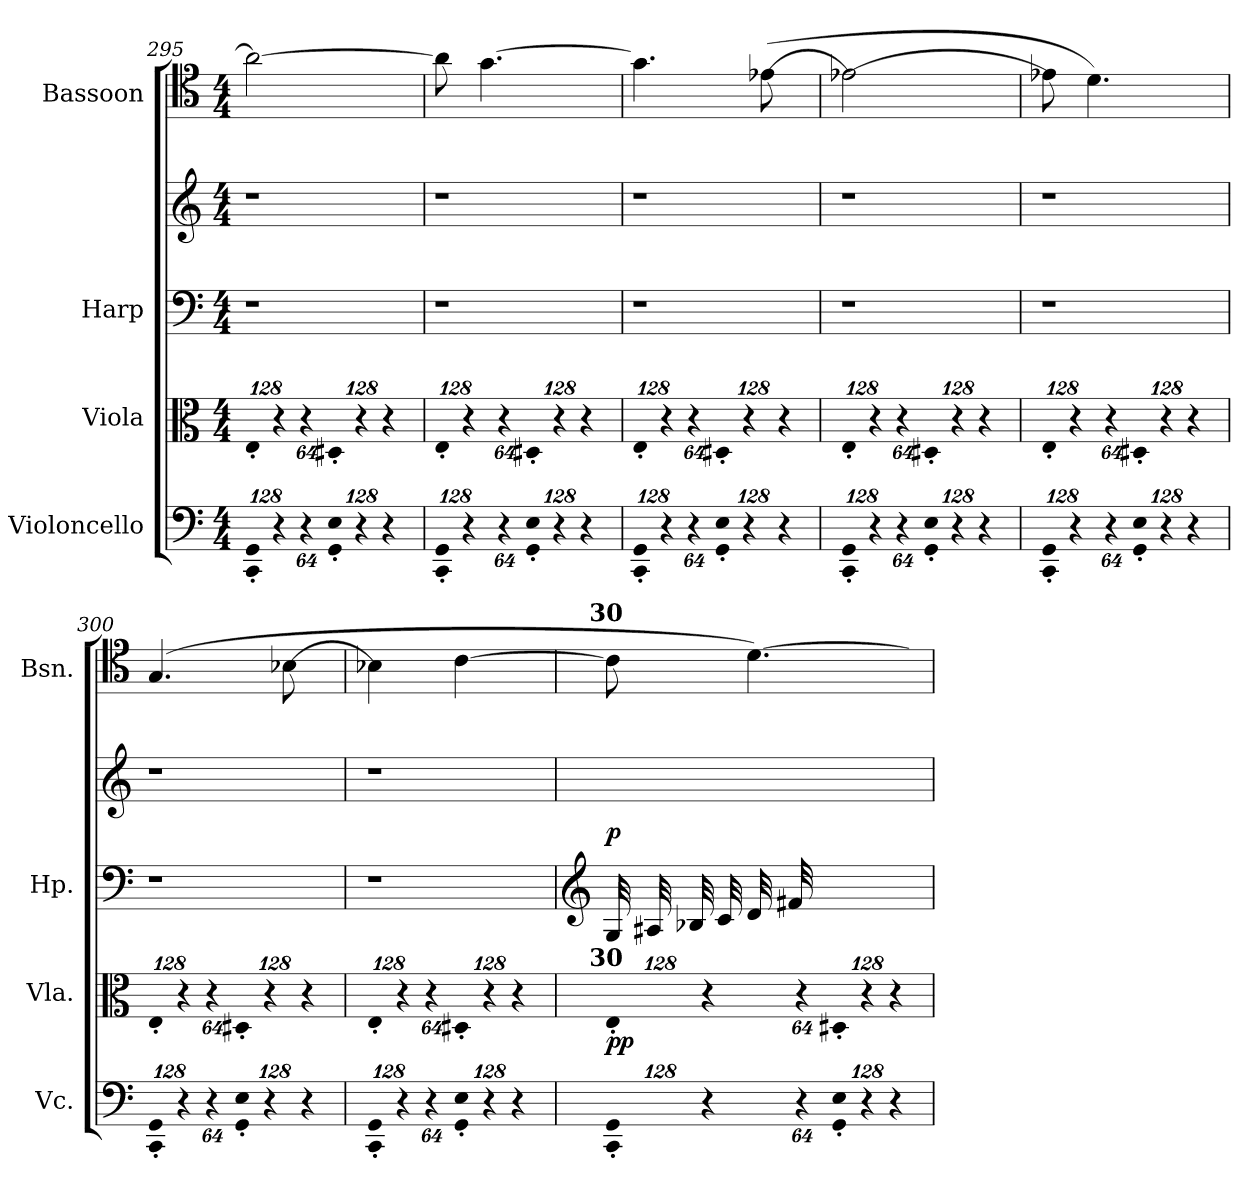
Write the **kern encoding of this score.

**kern	**kern	**dynam	**kern	**kern	**dynam	**kern
*part4	*part3	*part3	*part2	*part2	*part2	*part1
*staff5	*staff4	*staff4	*staff3	*staff2	*staff2/3	*staff1
*I"Violoncello	*I"Viola	*	*I"Harp	*	*	*I"Bassoon
*I'Vc.	*I'Vla.	*	*I'Hp.	*	*	*I'Bsn.
!!LO:PB:g=z
*clefF4	*clefC3	*	*clefF4	*clefG2	*	*clefC4
*k[]	*k[]	*	*k[]	*k[]	*	*k[]
*C:	*C:	*	*C:	*C:	*	*C:
*M4/4	*M4/4	*	*M4/4	*M4/4	*	*M4/4
*Xbrackettup	*	*	*	*	*	*
=295	=295	=295	=295	=295	=295	=295
!LO:N:vis=8	!	!	!	!	!	!
*	*Xbrackettup	*	*	*	*	*
!	!LO:N:vis=8	!	!LO:N:vis=1	!LO:N:vis=1	!	!
1024%85CCi/' 1024%85GGi'	1024%85E'i/	.	2r	2r	.	2ai\_>
!LO:N:vis=8	!LO:N:vis=8	!	!	!	!	!
1024%85r	1024%85r	.	.	.	.	.
!LO:N:vis=8	!LO:N:vis=8	!	!	!	!	!
512%43r	512%43r	.	.	.	.	.
!LO:N:vis=8	!LO:N:vis=8	!	!	!	!	!
1024%85GGi/' 1024%85Ei'	1024%85D#X'i/	.	.	.	.	.
!LO:N:vis=8	!LO:N:vis=8	!	!	!	!	!
1024%85r	1024%85r	.	.	.	.	.
!LO:N:vis=8	!LO:N:vis=8	!	!	!	!	!
512%43r	512%43r	.	.	.	.	.
=296	=296	=296	=296	=296	=296	=296
!LO:N:vis=8	!LO:N:vis=8	!	!LO:N:vis=1	!LO:N:vis=1	!	!
1024%85CCi/' 1024%85GGi'	1024%85E'i/	.	2r	2r	.	8ai\]
!LO:N:vis=8	!LO:N:vis=8	!	!	!	!	!
1024%85r	1024%85r	.	.	.	.	.
.	.	.	.	.	.	[>4.gi\
!LO:N:vis=8	!LO:N:vis=8	!	!	!	!	!
512%43r	512%43r	.	.	.	.	.
!LO:N:vis=8	!LO:N:vis=8	!	!	!	!	!
1024%85GGi/' 1024%85Ei'	1024%85D#X'i/	.	.	.	.	.
!LO:N:vis=8	!LO:N:vis=8	!	!	!	!	!
1024%85r	1024%85r	.	.	.	.	.
!LO:N:vis=8	!LO:N:vis=8	!	!	!	!	!
512%43r	512%43r	.	.	.	.	.
=297	=297	=297	=297	=297	=297	=297
!LO:N:vis=8	!LO:N:vis=8	!	!LO:N:vis=1	!LO:N:vis=1	!	!
1024%85CCi/' 1024%85GGi'	1024%85E'i/	.	2r	2r	.	4.gi\]
!LO:N:vis=8	!LO:N:vis=8	!	!	!	!	!
1024%85r	1024%85r	.	.	.	.	.
!LO:N:vis=8	!LO:N:vis=8	!	!	!	!	!
512%43r	512%43r	.	.	.	.	.
!LO:N:vis=8	!LO:N:vis=8	!	!	!	!	!
1024%85GGi/' 1024%85Ei'	1024%85D#X'i/	.	.	.	.	.
!LO:N:vis=8	!LO:N:vis=8	!	!	!	!	!
1024%85r	1024%85r	.	.	.	.	.
.	.	.	.	.	.	([>8e-Xi\
!LO:N:vis=8	!LO:N:vis=8	!	!	!	!	!
512%43r	512%43r	.	.	.	.	.
=298	=298	=298	=298	=298	=298	=298
!LO:N:vis=8	!LO:N:vis=8	!	!LO:N:vis=1	!LO:N:vis=1	!	!
1024%85CCi/' 1024%85GGi'	1024%85E'i/	.	2r	2r	.	2e-Xi\_>
!LO:N:vis=8	!LO:N:vis=8	!	!	!	!	!
1024%85r	1024%85r	.	.	.	.	.
!LO:N:vis=8	!LO:N:vis=8	!	!	!	!	!
512%43r	512%43r	.	.	.	.	.
!LO:N:vis=8	!LO:N:vis=8	!	!	!	!	!
1024%85GGi/' 1024%85Ei'	1024%85D#X'i/	.	.	.	.	.
!LO:N:vis=8	!LO:N:vis=8	!	!	!	!	!
1024%85r	1024%85r	.	.	.	.	.
!LO:N:vis=8	!LO:N:vis=8	!	!	!	!	!
512%43r	512%43r	.	.	.	.	.
!!LO:LB:g=z
=299	=299	=299	=299	=299	=299	=299
!LO:N:vis=8	!LO:N:vis=8	!	!LO:N:vis=1	!LO:N:vis=1	!	!
1024%85CCi/' 1024%85GGi'	1024%85E'i/	.	2r	2r	.	8e-Xi\]
!LO:N:vis=8	!LO:N:vis=8	!	!	!	!	!
1024%85r	1024%85r	.	.	.	.	.
.	.	.	.	.	.	4.di\)
!LO:N:vis=8	!LO:N:vis=8	!	!	!	!	!
512%43r	512%43r	.	.	.	.	.
!LO:N:vis=8	!LO:N:vis=8	!	!	!	!	!
1024%85GGi/' 1024%85Ei'	1024%85D#X'i/	.	.	.	.	.
!LO:N:vis=8	!LO:N:vis=8	!	!	!	!	!
1024%85r	1024%85r	.	.	.	.	.
!LO:N:vis=8	!LO:N:vis=8	!	!	!	!	!
512%43r	512%43r	.	.	.	.	.
=300	=300	=300	=300	=300	=300	=300
!LO:N:vis=8	!LO:N:vis=8	!	!LO:N:vis=1	!LO:N:vis=1	!	!
1024%85CCi/' 1024%85GGi'	1024%85E'i/	.	2r	2r	.	(4.Gi/
!LO:N:vis=8	!LO:N:vis=8	!	!	!	!	!
1024%85r	1024%85r	.	.	.	.	.
!LO:N:vis=8	!LO:N:vis=8	!	!	!	!	!
512%43r	512%43r	.	.	.	.	.
!LO:N:vis=8	!LO:N:vis=8	!	!	!	!	!
1024%85GGi/' 1024%85Ei'	1024%85D#X'i/	.	.	.	.	.
!LO:N:vis=8	!LO:N:vis=8	!	!	!	!	!
1024%85r	1024%85r	.	.	.	.	.
.	.	.	.	.	.	[>8B-Xi\
!LO:N:vis=8	!LO:N:vis=8	!	!	!	!	!
512%43r	512%43r	.	.	.	.	.
=301	=301	=301	=301	=301	=301	=301
!LO:N:vis=8	!LO:N:vis=8	!	!LO:N:vis=1	!LO:N:vis=1	!	!
1024%85CCi/' 1024%85GGi'	1024%85E'i/	.	2r	2r	.	4B-Xi\]
!LO:N:vis=8	!LO:N:vis=8	!	!	!	!	!
1024%85r	1024%85r	.	.	.	.	.
!LO:N:vis=8	!LO:N:vis=8	!	!	!	!	!
512%43r	512%43r	.	.	.	.	.
!LO:N:vis=8	!LO:N:vis=8	!	!	!	!	!
1024%85GGi/' 1024%85Ei'	1024%85D#X'i/	.	.	.	.	[>4ci\
!LO:N:vis=8	!LO:N:vis=8	!	!	!	!	!
1024%85r	1024%85r	.	.	.	.	.
!LO:N:vis=8	!LO:N:vis=8	!	!	!	!	!
512%43r	512%43r	.	.	.	.	.
=302	=302	=302	=302	=302	=302	=302
*	*	*	*clefG2	*	*	*
!	!	!	!	!	!	!LO:TX:a:B:cj:t=30
!	!LO:TX:a:B:cj:t=30	!	!	!	!	!
!LO:N:vis=8	!LO:N:vis=8	!	!	!LO:N:vis=1	!	!
1024%85CCi/' 1024%85GGi'	1024%85E'i/	pp	32Gi/LLL	2ryy	p	8ci\]
.	.	.	32A#Xi/	.	.	.
.	.	.	32B-Xi/	.	.	.
!LO:N:vis=8	!LO:N:vis=8	!	!	!	!	!
1024%85r	1024%85r	.	.	.	.	.
.	.	.	32ci/	.	.	.
.	.	.	32di/	.	.	[>4.di\)
.	.	.	32f#Xi/J	.	.	.
!LO:N:vis=8	!LO:N:vis=8	!	!	!	!	!
512%43r	512%43r	.	.	.	.	.
.	.	.	16ryy	.	.	.
!LO:N:vis=8	!LO:N:vis=8	!	!	!	!	!
1024%85GGi/' 1024%85Ei'	1024%85D#X'i/	.	4ryy	.	.	.
!LO:N:vis=8	!LO:N:vis=8	!	!	!	!	!
1024%85r	1024%85r	.	.	.	.	.
!LO:N:vis=8	!LO:N:vis=8	!	!	!	!	!
512%43r	512%43r	.	.	.	.	.
=	=	=	=	=	=	=
*-	*-	*-	*-	*-	*-	*-
